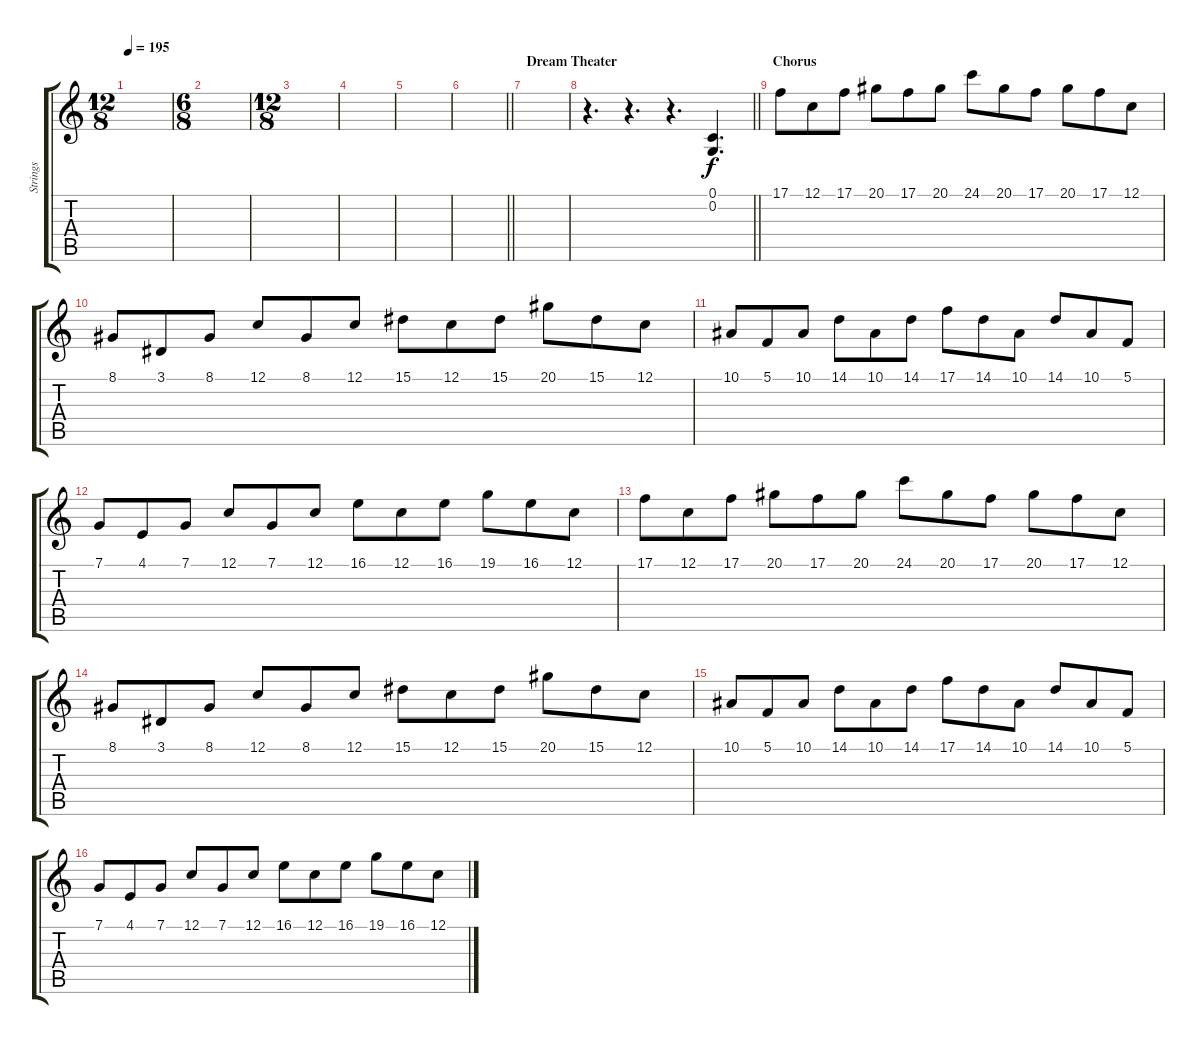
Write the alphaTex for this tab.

\track ("Strings" "Strings") {instrument stringensemble1}
\staff {score tabs}
\tuning (C4 G3 Eb3 Bb2 F2 C2) {hide}
\ts (12 8)
\tempo 195
\clef g2
\ks c
|
\ts (6 8)
|
\ts (12 8)
|
|
|
\barLineRight lightlight
|
\section ("" "Dream Theater")
|
\barLineRight lightlight
r.4{d} r.4{d} r.4{d} (0.1 0.2).4{d} |
\section ("" "Chorus")
17.1.8 12.1.8 17.1.8 20.1.8 17.1.8 20.1.8 24.1.8 20.1.8 17.1.8 20.1.8 17.1.8 12.1.8 |
8.1.8 3.1.8 8.1.8 12.1.8 8.1.8 12.1.8 15.1.8 12.1.8 15.1.8 20.1.8 15.1.8 12.1.8 |
10.1.8 5.1.8 10.1.8 14.1.8 10.1.8 14.1.8 17.1.8 14.1.8 10.1.8 14.1.8 10.1.8 5.1.8 |
7.1.8 4.1.8 7.1.8 12.1.8 7.1.8 12.1.8 16.1.8 12.1.8 16.1.8 19.1.8 16.1.8 12.1.8 |
17.1.8 12.1.8 17.1.8 20.1.8 17.1.8 20.1.8 24.1.8 20.1.8 17.1.8 20.1.8 17.1.8 12.1.8 |
8.1.8 3.1.8 8.1.8 12.1.8 8.1.8 12.1.8 15.1.8 12.1.8 15.1.8 20.1.8 15.1.8 12.1.8 |
10.1.8 5.1.8 10.1.8 14.1.8 10.1.8 14.1.8 17.1.8 14.1.8 10.1.8 14.1.8 10.1.8 5.1.8 |
7.1.8 4.1.8 7.1.8 12.1.8 7.1.8 12.1.8 16.1.8 12.1.8 16.1.8 19.1.8 16.1.8 12.1.8
